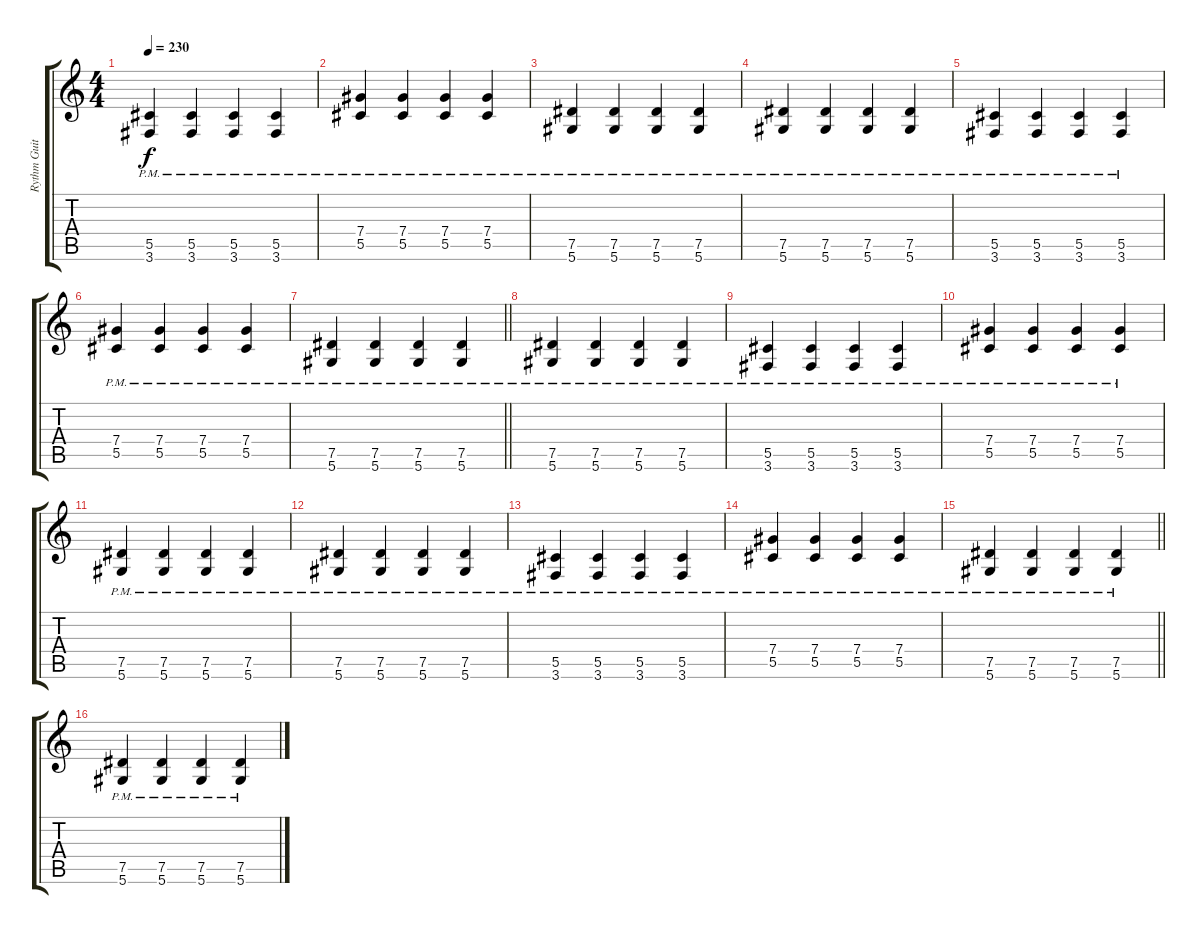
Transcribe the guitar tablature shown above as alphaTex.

\track ("Rythm Guitar" "Rythm Guit") {instrument overdrivenguitar}
\staff {score tabs}
\tuning (Eb4 Bb3 Gb3 Db3 Ab2 Eb2) {hide}
\ts (4 4)
\tempo 230
\clef g2
\ks c
(5.5 3.6{pm}).4{dy f} (5.5 3.6{pm}).4 (5.5{pm} 3.6).4 (5.5 3.6{pm}).4 |
(7.4 5.5{pm}).4 (7.4 5.5{pm}).4 (7.4 5.5{pm}).4 (7.4 5.5{pm}).4 |
(7.5 5.6{pm}).4 (7.5 5.6{pm}).4 (7.5{pm} 5.6).4 (7.5 5.6{pm}).4 |
(7.5 5.6{pm}).4 (7.5 5.6{pm}).4 (7.5{pm} 5.6).4 (7.5 5.6{pm}).4 |
(5.5 3.6{pm}).4 (5.5 3.6{pm}).4 (5.5{pm} 3.6).4 (5.5 3.6{pm}).4 |
(7.4 5.5{pm}).4 (7.4 5.5{pm}).4 (7.4 5.5{pm}).4 (7.4 5.5{pm}).4 |
\barLineRight lightlight
(7.5 5.6{pm}).4 (7.5 5.6{pm}).4 (7.5{pm} 5.6).4 (7.5 5.6{pm}).4 |
(7.5 5.6{pm}).4 (7.5 5.6{pm}).4 (7.5{pm} 5.6).4 (7.5 5.6{pm}).4 |
(5.5 3.6{pm}).4 (5.5 3.6{pm}).4 (5.5{pm} 3.6).4 (5.5 3.6{pm}).4 |
(7.4 5.5{pm}).4 (7.4 5.5{pm}).4 (7.4 5.5{pm}).4 (7.4 5.5{pm}).4 |
(7.5 5.6{pm}).4 (7.5 5.6{pm}).4 (7.5{pm} 5.6).4 (7.5 5.6{pm}).4 |
(7.5 5.6{pm}).4 (7.5 5.6{pm}).4 (7.5{pm} 5.6).4 (7.5 5.6{pm}).4 |
(5.5 3.6{pm}).4 (5.5 3.6{pm}).4 (5.5{pm} 3.6).4 (5.5 3.6{pm}).4 |
(7.4 5.5{pm}).4 (7.4 5.5{pm}).4 (7.4 5.5{pm}).4 (7.4 5.5{pm}).4 |
\barLineRight lightlight
(7.5 5.6{pm}).4 (7.5 5.6{pm}).4 (7.5{pm} 5.6).4 (7.5 5.6{pm}).4 |
(7.5 5.6{pm}).4 (7.5 5.6{pm}).4 (7.5{pm} 5.6).4 (7.5 5.6{pm}).4
